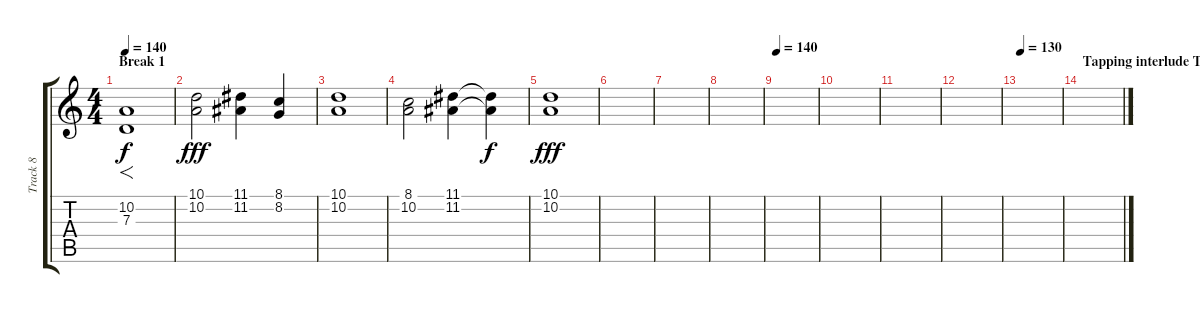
\track ("Track 8" "Track 8") {instrument choiraahs}
\staff {score tabs}
\tuning (E4 B3 G3 D3 A2 E2) {hide}
\ts (4 4)
\section ("" "Break 1")
\tempo 140
\clef g2
\ks c
(10.2 7.3).1{f dy f} |
(10.1 10.2).2{dy fff} (11.1 11.2).4 (8.1 8.2).4 |
(10.1 10.2).1 |
(8.1 10.2).2 (11.1 11.2).4 (11.1{t} 11.2{t}).4{dy f} |
(10.1 10.2).1{dy fff} |
|
|
|
\tempo 140
|
|
|
|
\tempo 130
|
\section ("" "Tapping interlude T:130")
